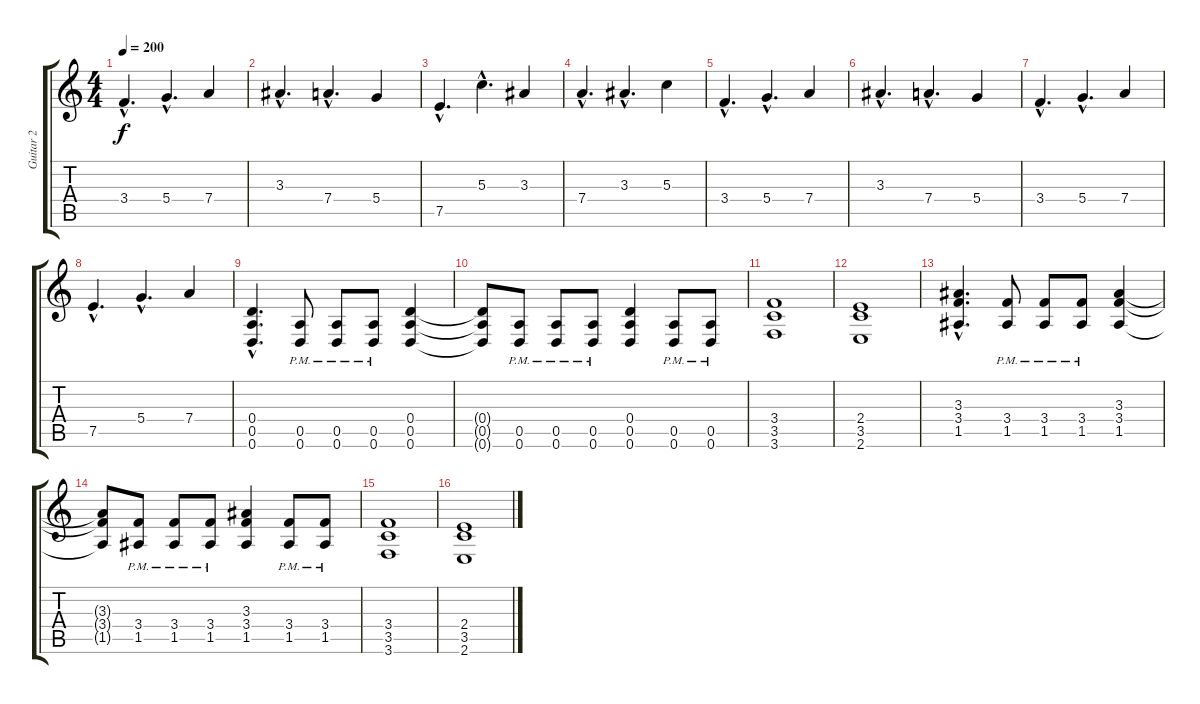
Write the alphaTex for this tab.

\track ("Guitar 2" "Guitar 2") {instrument distortionguitar}
\staff {score tabs}
\tuning (E4 B3 G3 D3 A2 D2) {hide}
\ts (4 4)
\tempo 200
\clef g2
\ks c
3.4{hac}.4{d dy f} 5.4{hac}.4{d} 7.4.4 |
3.3{hac}.4{d} 7.4{hac}.4{d} 5.4.4 |
7.5{hac}.4{d} 5.3{hac}.4{d} 3.3.4 |
7.4{hac}.4{d} 3.3{hac}.4{d} 5.3.4 |
3.4{hac}.4{d} 5.4{hac}.4{d} 7.4.4 |
3.3{hac}.4{d} 7.4{hac}.4{d} 5.4.4 |
3.4{hac}.4{d} 5.4{hac}.4{d} 7.4.4 |
7.5{hac}.4{d} 5.4{hac}.4{d} 7.4.4 |
(0.4{hac} 0.5{hac} 0.6{hac}).4{d} (0.5{pm} 0.6{pm}).8 (0.5{pm} 0.6{pm}).8 (0.5{pm} 0.6{pm}).8 (0.4 0.5 0.6).4 |
(0.4{t} 0.5{t} 0.6{t}).8 (0.5{pm} 0.6{pm}).8 (0.5{pm} 0.6{pm}).8 (0.5{pm} 0.6{pm}).8 (0.4 0.5 0.6).4 (0.5{pm} 0.6{pm}).8 (0.5{pm} 0.6{pm}).8 |
(3.4 3.5 3.6).1 |
(2.4 3.5 2.6).1 |
(3.3{hac} 3.4{hac} 1.5{hac}).4{d} (3.4{pm} 1.5{pm}).8 (3.4{pm} 1.5{pm}).8 (3.4{pm} 1.5{pm}).8 (3.3 3.4 1.5).4 |
(3.3{t} 3.4{t} 1.5{t}).8 (3.4{pm} 1.5{pm}).8 (3.4{pm} 1.5{pm}).8 (3.4{pm} 1.5{pm}).8 (3.3 3.4 1.5).4 (3.4{pm} 1.5{pm}).8 (3.4{pm} 1.5{pm}).8 |
(3.4 3.5 3.6).1 |
(2.4 3.5 2.6).1
